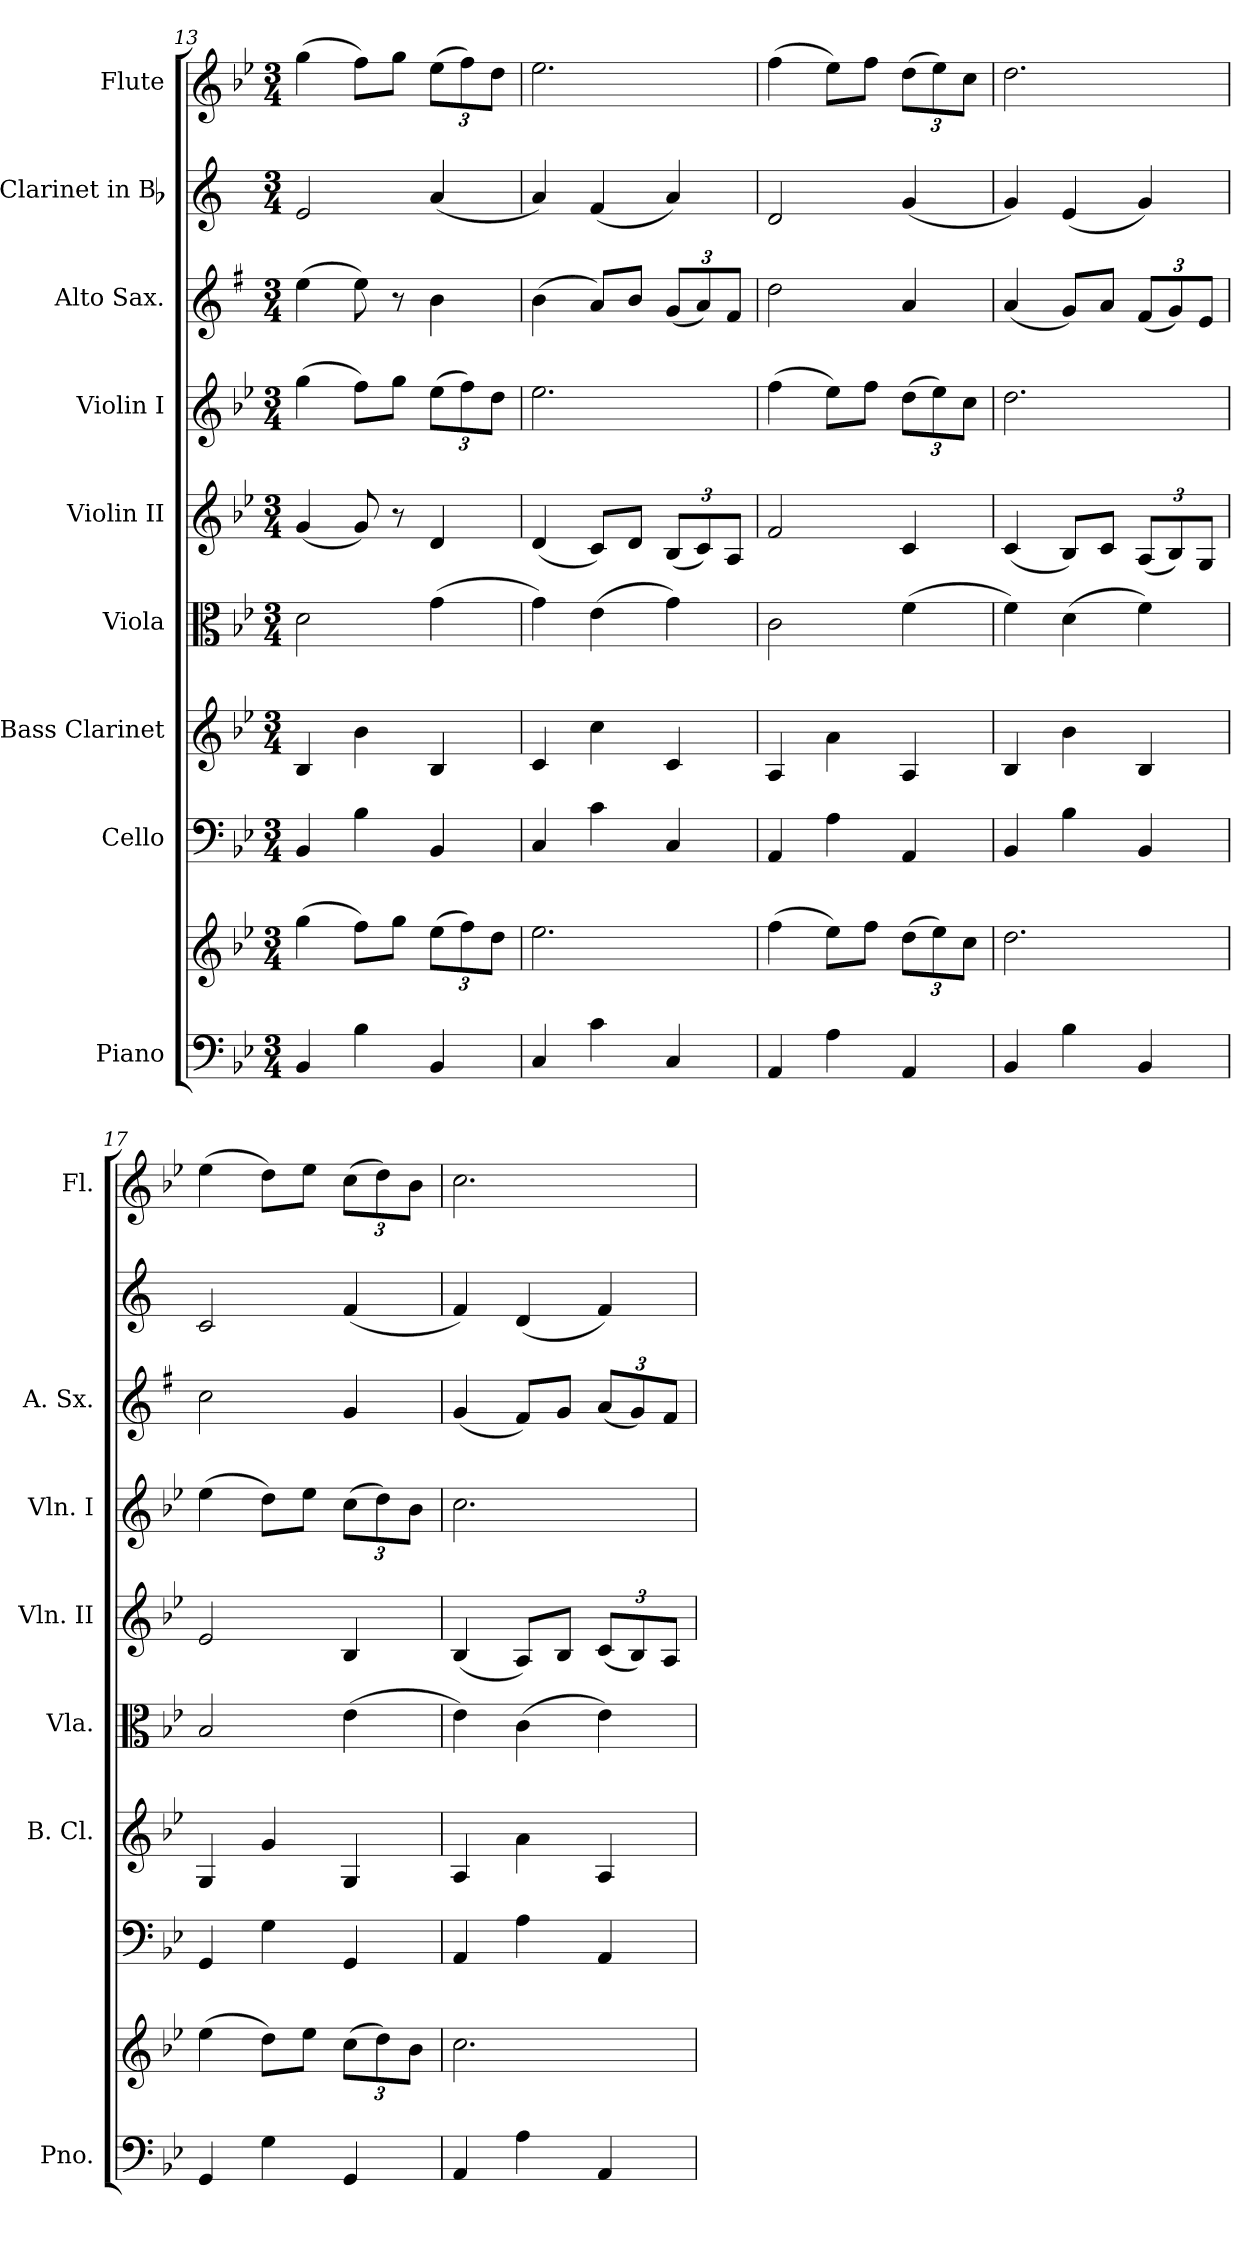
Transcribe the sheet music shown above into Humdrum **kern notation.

**kern	**kern	**kern	**kern	**kern	**kern	**kern	**kern	**kern	**kern
*part9	*part9	*part8	*part7	*part6	*part5	*part4	*part3	*part2	*part1
*staff10	*staff9	*staff8	*staff7	*staff6	*staff5	*staff4	*staff3	*staff2	*staff1
*I"Piano	*	*I"Cello	*I"Bass Clarinet	*I"Viola	*I"Violin II	*I"Violin I	*I"Alto Sax.	*I"Clarinet in Bb	*I"Flute
*I'Pno.	*	*	*I'B. Cl.	*I'Vla.	*I'Vln. II	*I'Vln. I	*I'A. Sx.	*	*I'Fl.
*clefF4	*clefG2	*clefF4	*clefG2	*clefC3	*clefG2	*clefG2	*clefG2	*clefG2	*clefG2
*	*	*	*ITrd8c14	*	*	*	*ITrd5c9	*ITrd1c2	*
*k[b-e-]	*k[b-e-]	*k[b-e-]	*k[b-e-]	*k[b-e-]	*k[b-e-]	*k[b-e-]	*k[b-e-]	*k[b-e-]	*k[b-e-]
*g:	*g:	*g:	*	*g:	*g:	*g:	*g:	*	*g:
*M3/4	*M3/4	*M3/4	*M3/4	*M3/4	*M3/4	*M3/4	*M3/4	*M3/4	*M3/4
=13	=13	=13	=13	=13	=13	=13	=13	=13	=13
4BB-/	(>4gg\	4BB-/	4BB-/	2d\	(4g/	(>4gg\	(>4g\	2d/	(>4gg\
4B-\	8ff\L)	4B-\	4B-\	.	8g/)	8ff\L)	8g\)	.	8ff\L)
.	8gg\J	.	.	.	8r	8gg\J	8r	.	8gg\J
*	*Xbrackettup	*	*	*	*	*Xbrackettup	*	*	*Xbrackettup
4BB-/	(>12ee-\L	4BB-/	4BB-/	(>4g\	4d/	(>12ee-\L	4d\	(4g/	(>12ee-\L
.	12ff\)	.	.	.	.	12ff\)	.	.	12ff\)
.	12dd\J	.	.	.	.	12dd\J	.	.	12dd\J
=14	=14	=14	=14	=14	=14	=14	=14	=14	=14
4C/	2.ee-\	4C/	4C/	4g\)	(4d/	2.ee-\	(>4d\	4g/)	2.ee-\
4c\	.	4c\	4c\	(>4e-\	8c/L)	.	8c/L)	(4e-/	.
.	.	.	.	.	8d/J	.	8d/J	.	.
*	*	*	*	*	*Xbrackettup	*	*Xbrackettup	*	*
4C/	.	4C/	4C/	4g\)	(12B-/L	.	(12B-/L	4g/)	.
.	.	.	.	.	12c/)	.	12c/)	.	.
.	.	.	.	.	12A/J	.	12A/J	.	.
=15	=15	=15	=15	=15	=15	=15	=15	=15	=15
4AA/	(>4ff\	4AA/	4AA/	2c\	2f/	(>4ff\	2f\	2c/	(>4ff\
4A\	8ee-\L)	4A\	4A\	.	.	8ee-\L)	.	.	8ee-\L)
.	8ff\J	.	.	.	.	8ff\J	.	.	8ff\J
4AA/	(>12dd\L	4AA/	4AA/	(>4f\	4c/	(>12dd\L	4c/	(4f/	(>12dd\L
.	12ee-\)	.	.	.	.	12ee-\)	.	.	12ee-\)
.	12cc\J	.	.	.	.	12cc\J	.	.	12cc\J
=16	=16	=16	=16	=16	=16	=16	=16	=16	=16
4BB-/	2.dd\	4BB-/	4BB-/	4f\)	(4c/	2.dd\	(4c/	4f/)	2.dd\
4B-\	.	4B-\	4B-\	(>4d\	8B-/L)	.	8B-/L)	(4d/	.
.	.	.	.	.	8c/J	.	8c/J	.	.
4BB-/	.	4BB-/	4BB-/	4f\)	(12A/L	.	(12A/L	4f/)	.
.	.	.	.	.	12B-/)	.	12B-/)	.	.
.	.	.	.	.	12G/J	.	12G/J	.	.
!!LO:PB:g=z
=17	=17	=17	=17	=17	=17	=17	=17	=17	=17
4GG/	(>4ee-\	4GG/	4GG/	2B-/	2e-/	(>4ee-\	2e-\	2B-/	(>4ee-\
4G\	8dd\L)	4G\	4G/	.	.	8dd\L)	.	.	8dd\L)
.	8ee-\J	.	.	.	.	8ee-\J	.	.	8ee-\J
4GG/	(>12cc\L	4GG/	4GG/	(>4e-\	4B-/	(>12cc\L	4B-/	(4e-/	(>12cc\L
.	12dd\)	.	.	.	.	12dd\)	.	.	12dd\)
.	12b-\J	.	.	.	.	12b-\J	.	.	12b-\J
=18	=18	=18	=18	=18	=18	=18	=18	=18	=18
4AA/	2.cc\	4AA/	4AA/	4e-\)	(4B-/	2.cc\	(4B-/	4e-/)	2.cc\
4A\	.	4A\	4A\	(>4c\	8A/L)	.	8A/L)	(4c/	.
.	.	.	.	.	8B-/J	.	8B-/J	.	.
4AA/	.	4AA/	4AA/	4e-\)	(12c/L	.	(12c/L	4e-/)	.
.	.	.	.	.	12B-/)	.	12B-/)	.	.
.	.	.	.	.	12A/J	.	12A/J	.	.
=	=	=	=	=	=	=	=	=	=
*-	*-	*-	*-	*-	*-	*-	*-	*-	*-
